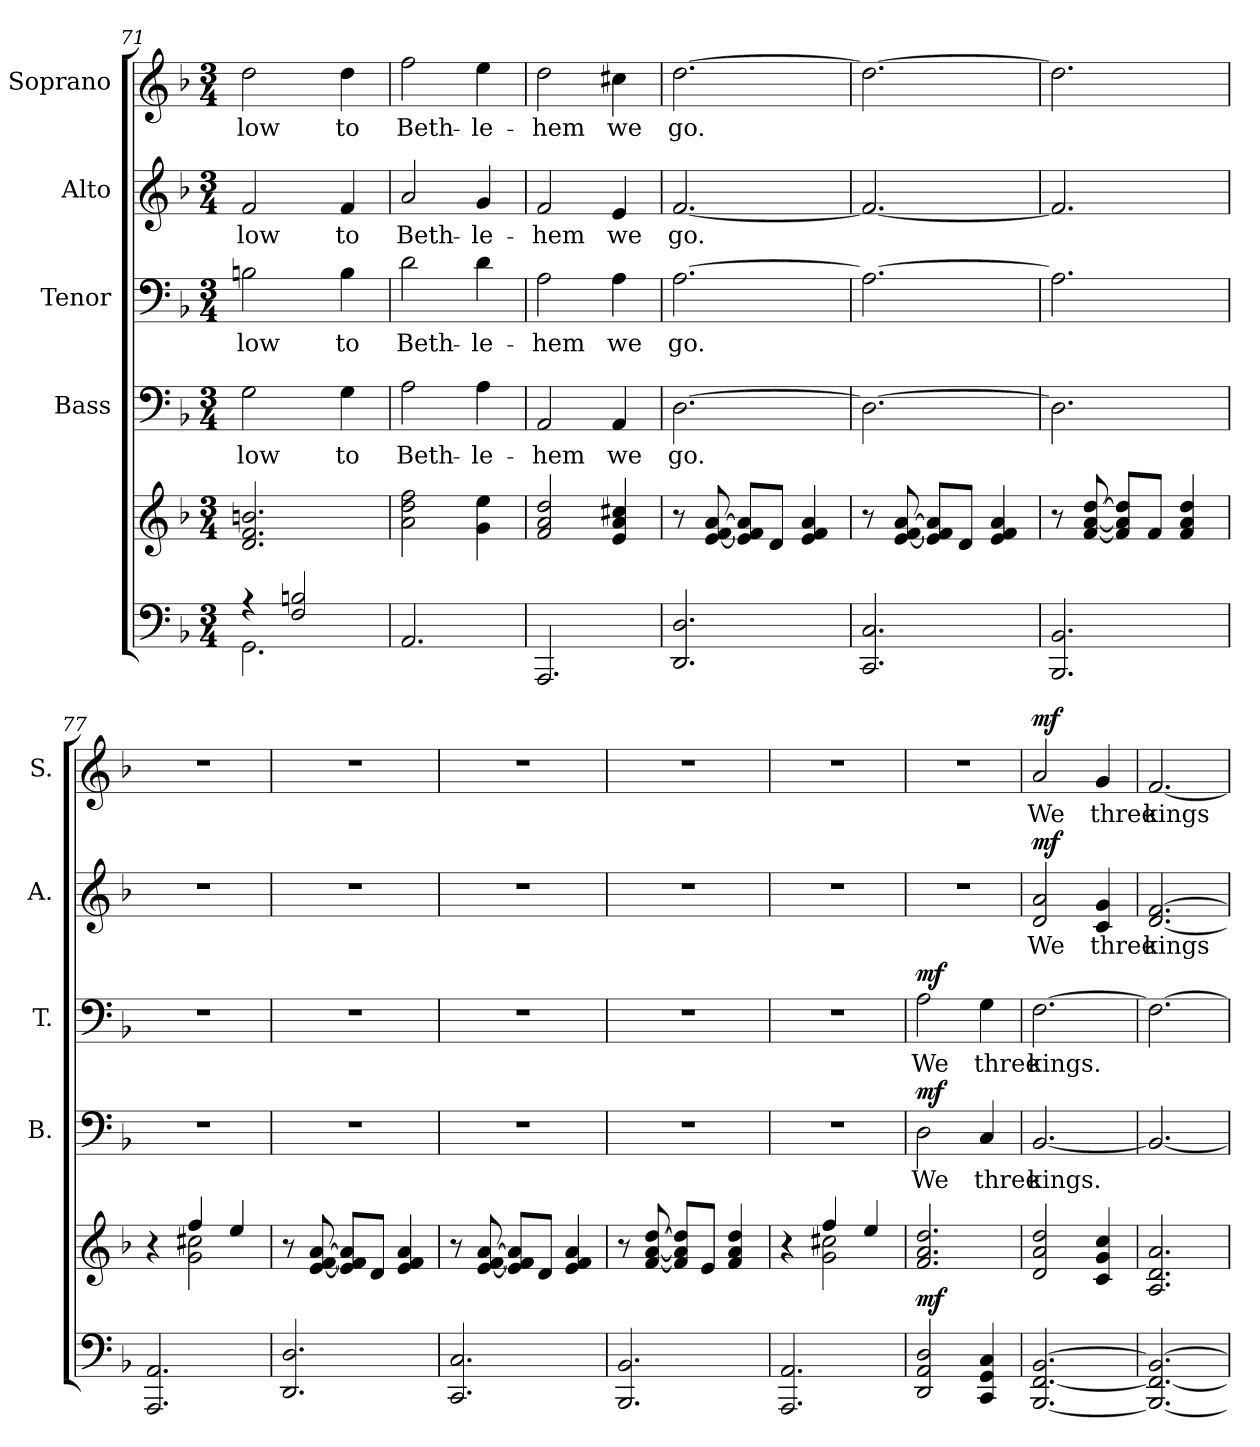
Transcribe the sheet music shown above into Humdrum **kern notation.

**kern	**kern	**dynam	**kern	**text	**dynam	**kern	**text	**dynam	**kern	**text	**dynam	**kern	**text	**dynam
*part5	*part5	*part5	*part4	*part4	*part4	*part3	*part3	*part3	*part2	*part2	*part2	*part1	*part1	*part1
*staff6	*staff5	*staff5/6	*staff4	*staff4	*staff4	*staff3	*staff3	*staff3	*staff2	*staff2	*staff2	*staff1	*staff1	*staff1
*	*	*	*I"Bass	*	*	*I"Tenor	*	*	*I"Alto	*	*	*I"Soprano	*	*
*	*	*	*I'B.	*	*	*I'T.	*	*	*I'A.	*	*	*I'S.	*	*
*clefF4	*clefG2	*	*clefF4	*	*	*clefF4	*	*	*clefG2	*	*	*clefG2	*	*
*k[b-]	*k[b-]	*	*k[b-]	*	*	*k[b-]	*	*	*k[b-]	*	*	*k[b-]	*	*
*M3/4	*M3/4	*	*M3/4	*	*	*M3/4	*	*	*M3/4	*	*	*M3/4	*	*
=71	=71	=71	=71	=71	=71	=71	=71	=71	=71	=71	=71	=71	=71	=71
*^	*	*	*	*	*	*	*	*	*	*	*	*	*	*
4r	2.GG	2.d 2.f 2.bn	.	2G	-low	.	2Bn	-low	.	2f	-low	.	2dd	-low	.
2F 2Bn	.	.	.	.	.	.	.	.	.	.	.	.	.	.	.
.	.	.	.	4G	to	.	4B	to	.	4f	to	.	4dd	to	.
*v	*v	*	*	*	*	*	*	*	*	*	*	*	*	*	*
=72	=72	=72	=72	=72	=72	=72	=72	=72	=72	=72	=72	=72	=72	=72
2.AA	2a 2dd 2ff	.	2A	Beth-	.	2d	Beth-	.	2a	Beth-	.	2ff	Beth-	.
.	4g 4ee	.	4A	-le-	.	4d	-le-	.	4g	-le-	.	4ee	-le-	.
=73	=73	=73	=73	=73	=73	=73	=73	=73	=73	=73	=73	=73	=73	=73
2.AAA	2f 2a 2dd	.	2AA	-hem	.	2A	-hem	.	2f	-hem	.	2dd	-hem	.
.	4e 4a 4cc#X	.	4AA	we	.	4A	we	.	4e	we	.	4cc#X	we	.
=74	=74	=74	=74	=74	=74	=74	=74	=74	=74	=74	=74	=74	=74	=74
2.DD 2.D	8r	.	[2.D	go.	.	[2.A	go.	.	[2.f	go.	.	[2.dd	go.	.
.	[8e [8f [8a	.	.	.	.	.	.	.	.	.	.	.	.	.
.	8e] 8f] 8a]L	.	.	.	.	.	.	.	.	.	.	.	.	.
.	8dJ	.	.	.	.	.	.	.	.	.	.	.	.	.
.	4e 4f 4a	.	.	.	.	.	.	.	.	.	.	.	.	.
=75	=75	=75	=75	=75	=75	=75	=75	=75	=75	=75	=75	=75	=75	=75
2.CC 2.C	8r	.	2.D_	.	.	2.A_	.	.	2.f_	.	.	2.dd_	.	.
.	[8e [8f [8a	.	.	.	.	.	.	.	.	.	.	.	.	.
.	8e] 8f] 8a]L	.	.	.	.	.	.	.	.	.	.	.	.	.
.	8dJ	.	.	.	.	.	.	.	.	.	.	.	.	.
.	4e 4f 4a	.	.	.	.	.	.	.	.	.	.	.	.	.
!!LO:LB:g=z
=76	=76	=76	=76	=76	=76	=76	=76	=76	=76	=76	=76	=76	=76	=76
2.BBB- 2.BB-	8r	.	2.D]	.	.	2.A]	.	.	2.f]	.	.	2.dd]	.	.
.	[8f [8a [8dd	.	.	.	.	.	.	.	.	.	.	.	.	.
.	8f] 8a] 8dd]L	.	.	.	.	.	.	.	.	.	.	.	.	.
.	8fJ	.	.	.	.	.	.	.	.	.	.	.	.	.
.	4f 4a 4dd	.	.	.	.	.	.	.	.	.	.	.	.	.
=77	=77	=77	=77	=77	=77	=77	=77	=77	=77	=77	=77	=77	=77	=77
*	*^	*	*	*	*	*	*	*	*	*	*	*	*	*
2.AAA 2.AA	4r	4ryy	.	2.r	.	.	2.r	.	.	2.r	.	.	2.r	.	.
.	4ff	2g 2cc#X	.	.	.	.	.	.	.	.	.	.	.	.	.
.	4ee	.	.	.	.	.	.	.	.	.	.	.	.	.	.
*	*v	*v	*	*	*	*	*	*	*	*	*	*	*	*	*
=78	=78	=78	=78	=78	=78	=78	=78	=78	=78	=78	=78	=78	=78	=78
2.DD 2.D	8r	.	2.r	.	.	2.r	.	.	2.r	.	.	2.r	.	.
.	[8e [8f [8a	.	.	.	.	.	.	.	.	.	.	.	.	.
.	8e] 8f] 8a]L	.	.	.	.	.	.	.	.	.	.	.	.	.
.	8dJ	.	.	.	.	.	.	.	.	.	.	.	.	.
.	4e 4f 4a	.	.	.	.	.	.	.	.	.	.	.	.	.
=79	=79	=79	=79	=79	=79	=79	=79	=79	=79	=79	=79	=79	=79	=79
2.CC 2.C	8r	.	2.r	.	.	2.r	.	.	2.r	.	.	2.r	.	.
.	[8e [8f [8a	.	.	.	.	.	.	.	.	.	.	.	.	.
.	8e] 8f] 8a]L	.	.	.	.	.	.	.	.	.	.	.	.	.
.	8dJ	.	.	.	.	.	.	.	.	.	.	.	.	.
.	4e 4f 4a	.	.	.	.	.	.	.	.	.	.	.	.	.
=80	=80	=80	=80	=80	=80	=80	=80	=80	=80	=80	=80	=80	=80	=80
2.BBB- 2.BB-	8r	.	2.r	.	.	2.r	.	.	2.r	.	.	2.r	.	.
.	[8f [8a [8dd	.	.	.	.	.	.	.	.	.	.	.	.	.
.	8f] 8a] 8dd]L	.	.	.	.	.	.	.	.	.	.	.	.	.
.	8eJ	.	.	.	.	.	.	.	.	.	.	.	.	.
.	4f 4a 4dd	.	.	.	.	.	.	.	.	.	.	.	.	.
=81	=81	=81	=81	=81	=81	=81	=81	=81	=81	=81	=81	=81	=81	=81
*	*^	*	*	*	*	*	*	*	*	*	*	*	*	*
2.AAA 2.AA	4r	4ryy	.	2.r	.	.	2.r	.	.	2.r	.	.	2.r	.	.
.	4ff	2g 2cc#X	.	.	.	.	.	.	.	.	.	.	.	.	.
.	4ee	.	.	.	.	.	.	.	.	.	.	.	.	.	.
*	*v	*v	*	*	*	*	*	*	*	*	*	*	*	*	*
=82	=82	=82	=82	=82	=82	=82	=82	=82	=82	=82	=82	=82	=82	=82
2DD 2AA 2D	2.f 2.a 2.dd	mf	2D	We	mf	2A	We	mf	2.r	.	.	2.r	.	.
4CC 4GG 4C	.	.	4C	three	.	4G	three	.	.	.	.	.	.	.
=83	=83	=83	=83	=83	=83	=83	=83	=83	=83	=83	=83	=83	=83	=83
[2.BBB- [2.FF [2.BB-	2d 2a 2dd	.	[2.BB-	kings.	.	[2.F	kings.	.	2d 2a	We	mf	2a	We	mf
.	4c 4g 4cc	.	.	.	.	.	.	.	4c 4g	three	.	4g	three	.
!!LO:PB:g=z
=84	=84	=84	=84	=84	=84	=84	=84	=84	=84	=84	=84	=84	=84	=84
2.BBB-_ 2.FF_ 2.BB-_	2.A 2.d 2.a	.	2.BB-_	.	.	2.F_	.	.	[2.d [2.f	kings	.	[2.f	kings	.
=	=	=	=	=	=	=	=	=	=	=	=	=	=	=
*-	*-	*-	*-	*-	*-	*-	*-	*-	*-	*-	*-	*-	*-	*-
